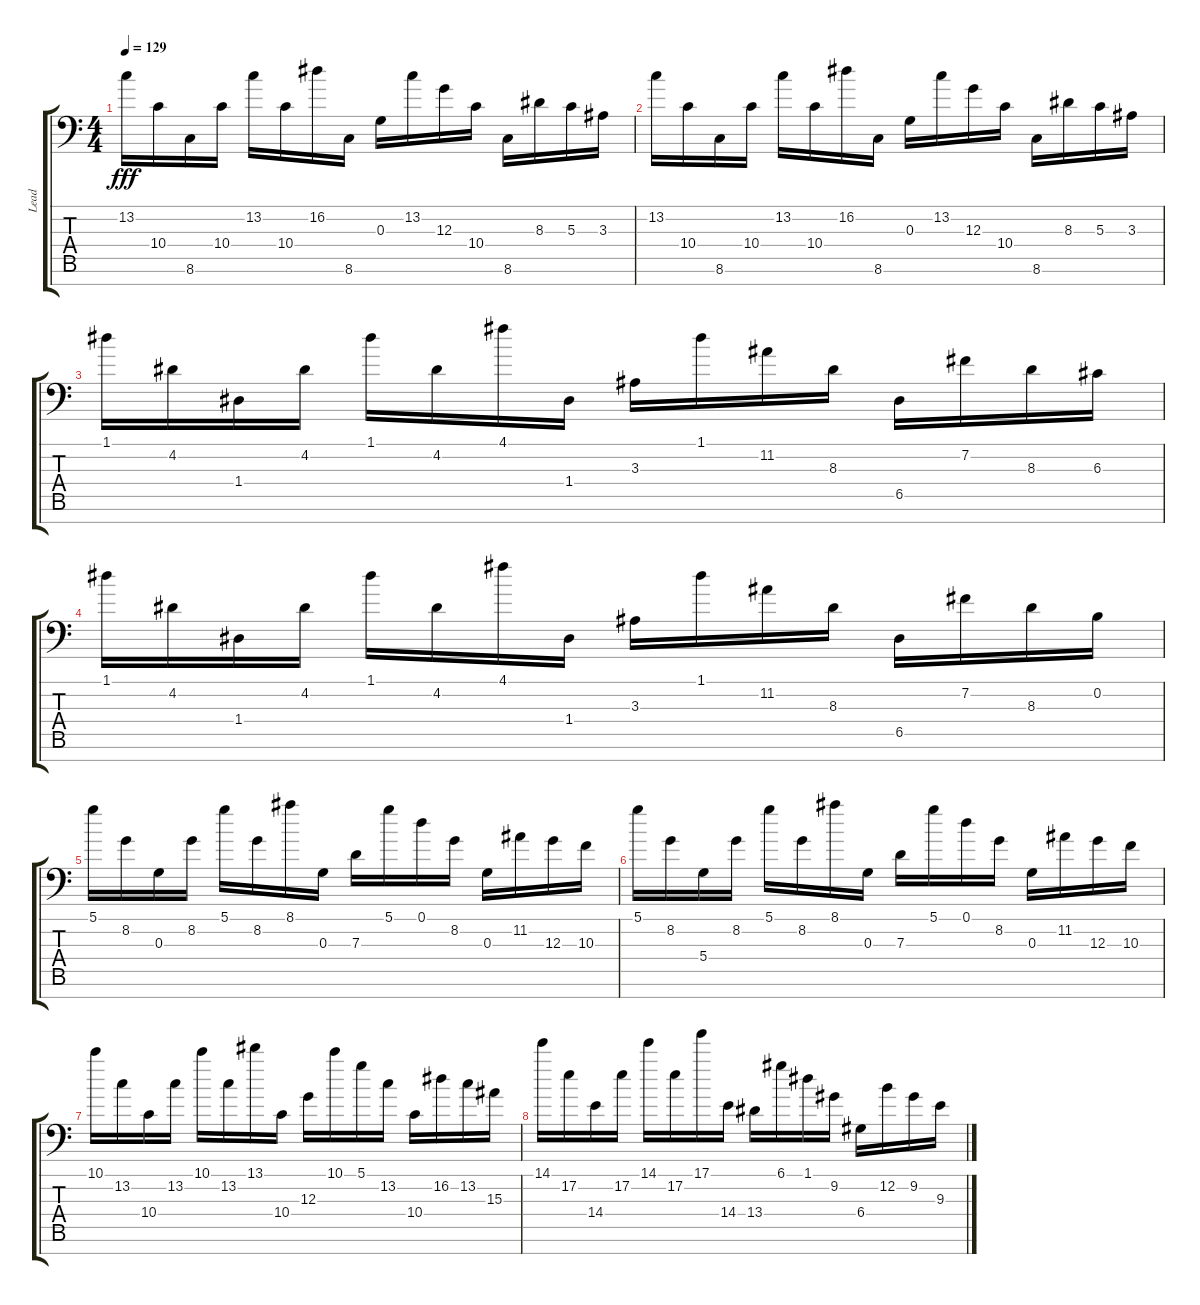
\track ("Lead" "Lead") {instrument lead5charang}
\staff {score tabs}
\tuning (D5 B3 G3 D3 A2 E2 C-1) {hide}
\ts (4 4)
\tempo 129
\clef f4
\ks c
13.2.16{dy fff} 10.4.16 8.6.16 10.4.16 13.2.16 10.4.16 16.2.16 8.6.16 0.3.16 13.2.16 12.3.16 10.4.16 8.6.16 8.3.16 5.3.16 3.3.16 |
13.2.16 10.4.16 8.6.16 10.4.16 13.2.16 10.4.16 16.2.16 8.6.16 0.3.16 13.2.16 12.3.16 10.4.16 8.6.16 8.3.16 5.3.16 3.3.16 |
1.1.16 4.2.16 1.4.16 4.2.16 1.1.16 4.2.16 4.1.16 1.4.16 3.3.16 1.1.16 11.2.16 8.3.16 6.5.16 7.2.16 8.3.16 6.3.16 |
1.1.16 4.2.16 1.4.16 4.2.16 1.1.16 4.2.16 4.1.16 1.4.16 3.3.16 1.1.16 11.2.16 8.3.16 6.5.16 7.2.16 8.3.16 0.2.16 |
5.1.16 8.2.16 0.3.16 8.2.16 5.1.16 8.2.16 8.1.16 0.3.16 7.3.16 5.1.16 0.1.16 8.2.16 0.3.16 11.2.16 12.3.16 10.3.16 |
5.1.16 8.2.16 5.4.16 8.2.16 5.1.16 8.2.16 8.1.16 0.3.16 7.3.16 5.1.16 0.1.16 8.2.16 0.3.16 11.2.16 12.3.16 10.3.16 |
10.1.16 13.2.16 10.4.16 13.2.16 10.1.16 13.2.16 13.1.16 10.4.16 12.3.16 10.1.16 5.1.16 13.2.16 10.4.16 16.2.16 13.2.16 15.3.16 |
14.1.16 17.2.16 14.4.16 17.2.16 14.1.16 17.2.16 17.1.16 14.4.16 13.4.16 6.1.16 1.1.16 9.2.16 6.4.16 12.2.16 9.2.16 9.3.16
